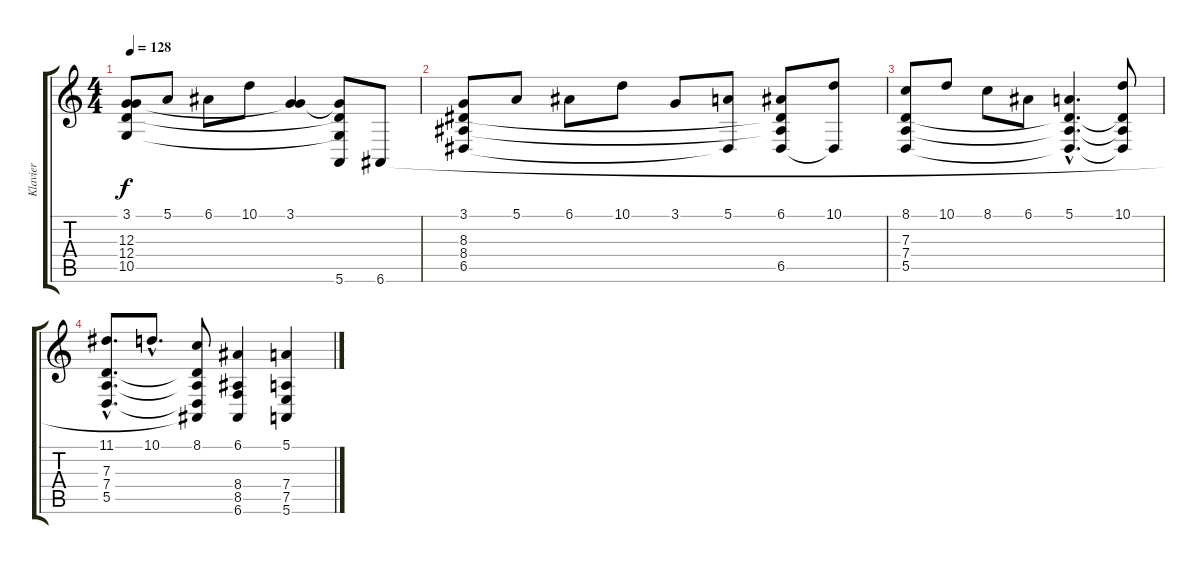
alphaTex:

\track ("Klavier" "Klavier") {instrument electricgrandpiano}
\staff {score tabs}
\tuning (E4 B3 G3 D3 A2 E2) {hide}
\ts (4 4)
\tempo 128
\clef g2
\ks c
(3.1 12.3 12.4 10.5).8{dy f} 5.1.8 6.1.8 10.1.8 (3.1 12.3{t}).4 (12.3{t} 12.4{t} 10.5{t} 5.6).8 6.6.8 |
(3.1 8.3 8.4 6.5).8 5.1.8 6.1.8 10.1.8 3.1.8 (5.1 6.5{t}).8 (6.1 8.3{t} 8.4{t} 6.5).8 (10.1 6.5{t}).8 |
(8.1 7.3 7.4 5.5).8 10.1.8 8.1.8 6.1.8 (5.1{hac} 7.3{hac t} 7.4{hac t} 5.5{hac t}).4{d} (10.1 7.3{t} 7.4{t} 5.5{t}).8 |
(11.1{hac} 7.3{hac} 7.4{hac} 5.5{hac}).8{d} 10.1{hac}.8{d} (8.1 7.3{t} 7.4{t} 5.5{t} 6.6{t}).8 (6.1 8.4 8.5 6.6).4 (5.1 7.4 7.5 5.6).4
